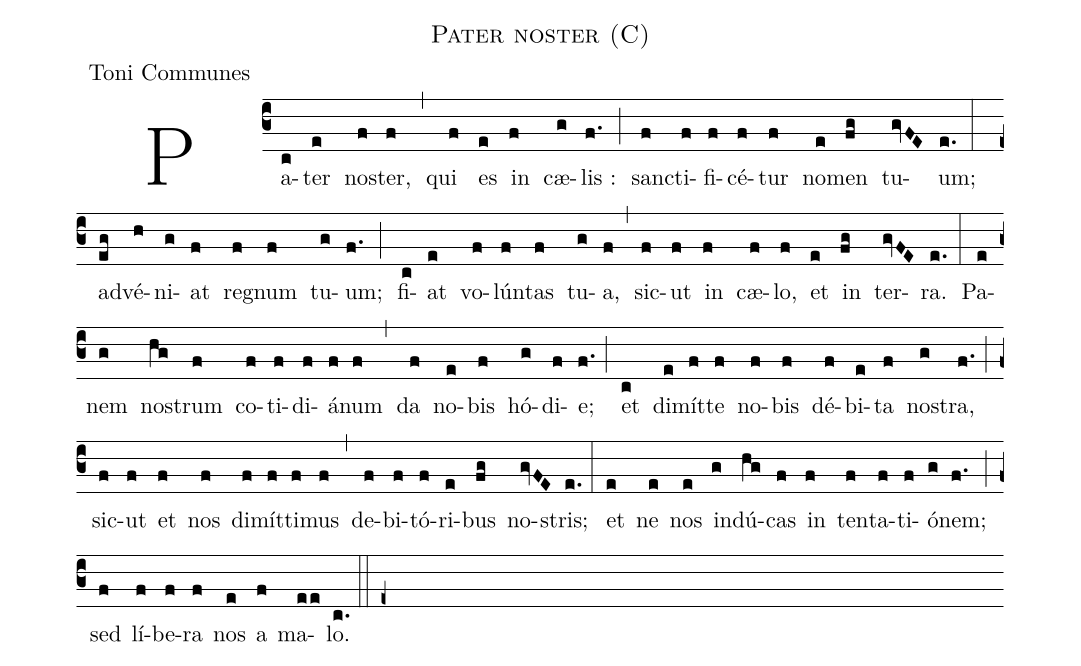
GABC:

name:Pater noster (C);
office-part:Toni Communes;
%%
(c3) Pa(c)ter(e) no(f)ster,(f) (,) qui(f) es(e) in(f)  cæ(g)lis :(f.) (;) san(f)cti(f)fi(f)cé(f)tur(f) no(e)men(fg) tu(gvFE)um;(e.) (:) ad(eg)vé(h)ni(g)at(f) re(f)gnum(f) tu(g)um;(f.) (;) fi(c)at(e) vo(f)lún(f)tas(f) tu(g)a,(f) (,)
sic(f)ut(f) in(f) cæ(f)lo,(f) et(e) in(fg) ter(gvFE)ra.(e.) (:) Pa(e)nem(g) no(hg)strum(f) co(f)ti(f)di(f)á(f)num(f) (,) da(f) no(e)bis(f) hó(g)di(f)e;(f.) (;) et(c) di(e)mít(f)te(f) no(f)bis(f) dé(f)bi(e)ta(f) no(g)stra,(f.) (;) sic(f)ut(f) et(f) nos(f) di(f)mít(f)ti(f)mus(f) (,) de(f)bi(f)tó(f)ri(e)bus(fg) no(gvFE)stris;(e.) (:) et(e) ne(e) nos(e) in(g)dú(hg)cas(f) in(f) ten(f)ta(f)ti(f)ó(g)nem;(f.) (;) sed(f) lí(f)be(f)ra(f) nos(e) a(f) ma(ee)lo.(c.) (::) (e+)
